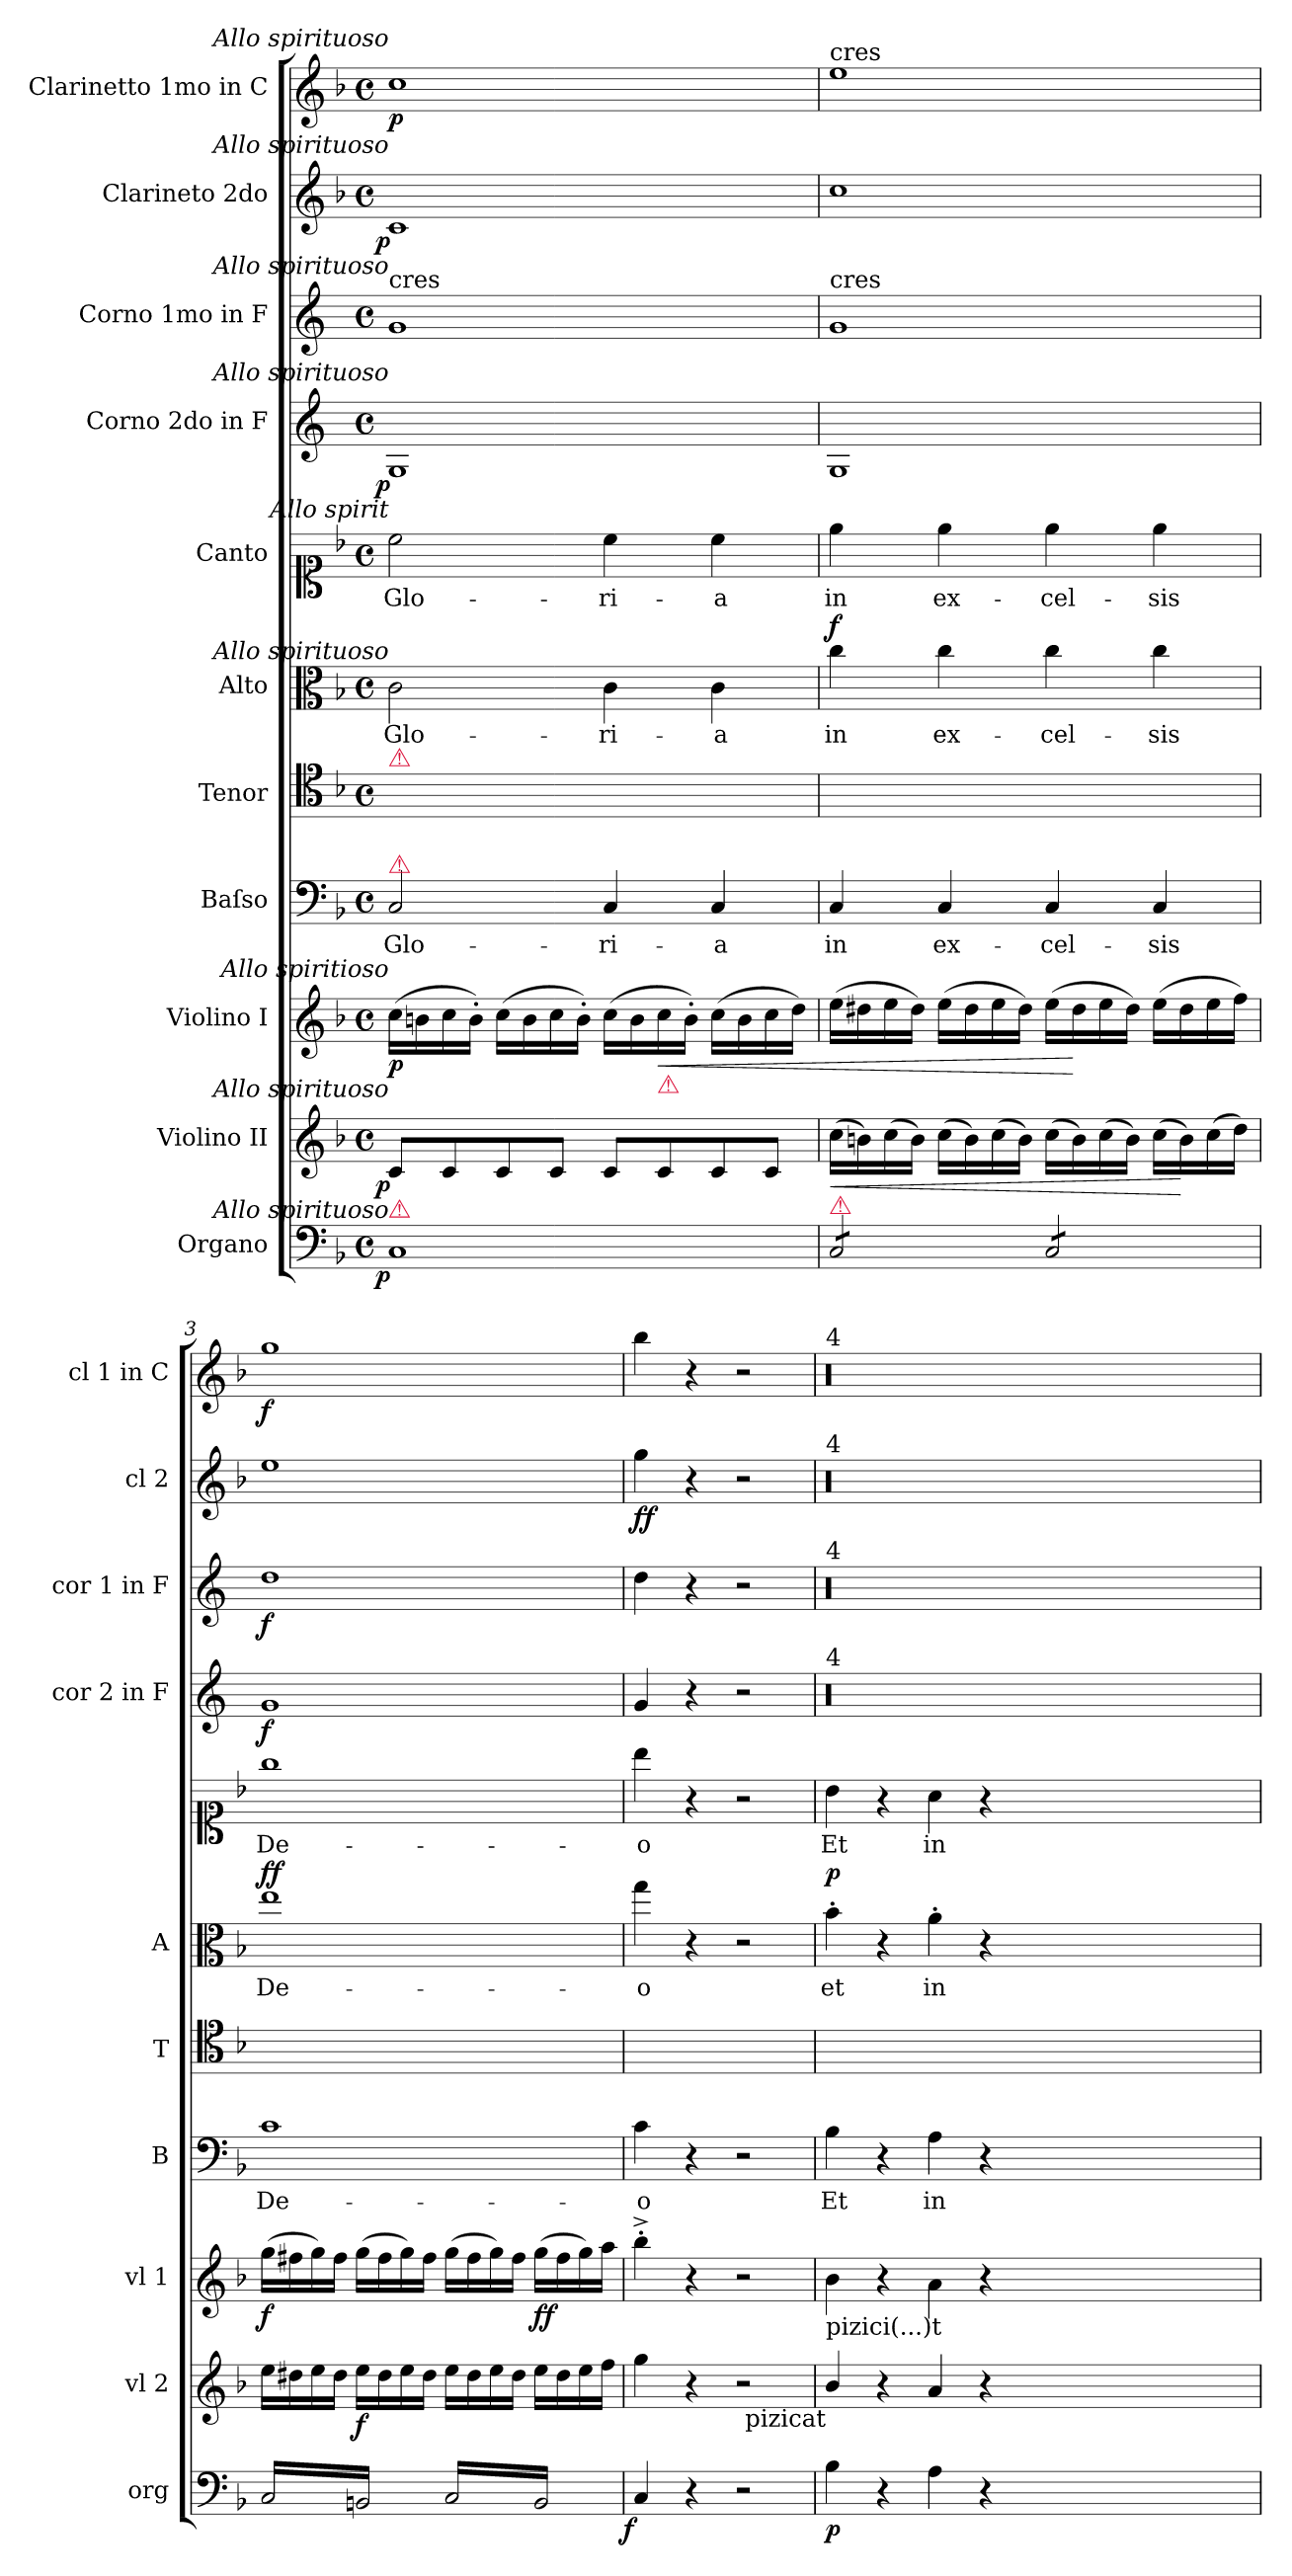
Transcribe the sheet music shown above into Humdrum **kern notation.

**kern	**dynam	**kern	**dynam	**kern	**dynam	**kern	**text	**kern	**kern	**text	**dynam	**kern	**text	**kern	**dynam	**kern	**dynam	**kern	**dynam	**kern	**dynam
*part11	*part11	*part10	*part10	*part9	*part9	*part8	*part8	*part7	*part6	*part6	*part6	*part5	*part5	*part4	*part4	*part3	*part3	*part2	*part2	*part1	*part1
*staff11	*staff11	*staff10	*staff10	*staff9	*staff9	*staff8	*staff8	*staff7	*staff6	*staff6	*staff6	*staff5	*staff5	*staff4	*staff4	*staff3	*staff3	*staff2	*staff2	*staff1	*staff1
*I"Organo	*	*I"Violino II	*	*I"Violino I	*	*I"Baſso	*	*I"Tenor	*I"Alto	*	*	*I"Canto	*	*I"Corno 2do in F	*	*I"Corno 1mo in F	*	*I"Clarineto 2do	*	*I"Clarinetto 1mo in C	*
*I'org	*	*I'vl 2	*	*I'vl 1	*	*I'B	*	*I'T	*I'A	*	*	*	*	*I'cor 2 in F	*	*I'cor 1 in F	*	*I'cl 2	*	*I'cl 1 in C	*
*clefF4	*	*clefG2	*	*clefG2	*	*clefF4	*	*clefC4	*clefC3	*	*	*clefC1	*	*clefG2	*	*clefG2	*	*clefG2	*	*clefG2	*
*	*	*	*	*	*	*	*	*	*	*	*	*	*	*ITrd4c7	*	*ITrd4c7	*	*	*	*	*
*k[b-]	*	*k[b-]	*	*k[b-]	*	*k[b-]	*	*k[b-]	*k[b-]	*	*	*k[b-]	*	*k[b-]	*	*k[b-]	*	*k[b-]	*	*k[b-]	*
*F:	*	*F:	*	*F:	*	*F:	*	*F:	*F:	*	*	*F:	*	*	*	*	*	*F:	*	*F:	*
*M4/4	*	*M4/4	*	*M4/4	*	*M4/4	*	*M4/4	*M4/4	*	*	*M4/4	*	*M4/4	*	*M4/4	*	*M4/4	*	*M4/4	*
*met(c)	*	*met(c)	*	*met(c)	*	*met(c)	*	*met(c)	*met(c)	*	*	*met(c)	*	*met(c)	*	*met(c)	*	*met(c)	*	*met(c)	*
=1	=1	=1	=1	=1	=1	=1	=1	=1	=1	=1	=1	=1	=1	=1	=1	=1	=1	=1	=1	=1	=1
!	!	!	!	!	!	!	!	!	!	!	!	!	!	!	!	!	!	!	!	!LO:TX:a:i:rj:t=Allo spirituoso	!
!	!	!	!	!	!	!	!	!	!	!	!	!	!	!	!	!	!	!LO:TX:a:i:rj:t=Allo spirituoso	!	!	!
!	!	!	!	!	!	!	!	!	!	!	!	!	!	!	!	!LO:TX:t=cres	!	!	!	!	!
!	!	!	!	!	!	!	!	!	!	!	!	!	!	!	!	!LO:TX:a:i:rj:t=Allo spirituoso	!	!	!	!	!
!	!	!	!	!	!	!	!	!	!	!	!	!	!	!LO:TX:a:i:rj:t=Allo spirituoso	!	!	!	!	!	!	!
!	!	!	!	!	!	!	!	!	!	!	!	!LO:TX:a:i:rj:t=Allo spirit	!	!	!	!	!	!	!	!	!
!	!	!	!	!	!	!	!	!	!LO:TX:a:i:rj:t=Allo spirituoso	!	!	!	!	!	!	!	!	!	!	!	!
!	!	!	!	!	!	!	!	!LO:TX:a:color=crimson:t=⚠	!	!	!	!	!	!	!	!	!	!	!	!	!
!	!	!	!	!	!	!LO:TX:a:color=crimson:t=⚠	!	!	!	!	!	!	!	!	!	!	!	!	!	!	!
!	!	!	!	!LO:TX:a:i:rj:t=Allo spiritioso	!	!	!	!	!	!	!	!	!	!	!	!	!	!	!	!	!
!	!	!LO:TX:a:i:rj:t=Allo spirituoso	!	!	!	!	!	!	!	!	!	!	!	!	!	!	!	!	!	!	!
!LO:TX:a:color=crimson:t=⚠	!	!	!	!	!	!	!	!	!	!	!	!	!	!	!	!	!	!	!	!	!
!LO:TX:a:i:rj:t=Allo spirituoso	!	!	!	!	!	!	!	!	!	!	!	!	!	!	!	!	!	!	!	!	!
!	!LO:DY:rj	!	!LO:DY:rj	!	!LO:DY:b	!	!	!	!	!	!	!	!	!	!LO:DY:b:rj	!	!	!	!LO:DY:rj	!	!
1C	p	8c/L	p	(16cc\LL	p	2C/	Glo-	1ryy	2c\	Glo-	.	2cc\	Glo-	1C	p	1c	.	1c	p	1cc	p
.	.	.	.	16bn\	.	.	.	.	.	.	.	.	.	.	.	.	.	.	.	.	.
.	.	8c/	.	16cc\	.	.	.	.	.	.	.	.	.	.	.	.	.	.	.	.	.
.	.	.	.	16b'\JJ)	.	.	.	.	.	.	.	.	.	.	.	.	.	.	.	.	.
.	.	8c/	.	(16cc\LL	.	.	.	.	.	.	.	.	.	.	.	.	.	.	.	.	.
.	.	.	.	16b\	.	.	.	.	.	.	.	.	.	.	.	.	.	.	.	.	.
.	.	8c/J	.	16cc\	.	.	.	.	.	.	.	.	.	.	.	.	.	.	.	.	.
.	.	.	.	16b'\JJ)	.	.	.	.	.	.	.	.	.	.	.	.	.	.	.	.	.
.	.	8c/L	.	(16cc\LL	.	4C/	-ri-	.	4c\	-ri-	.	4cc\	-ri-	.	.	.	.	.	.	.	.
.	.	.	.	16b\	.	.	.	.	.	.	.	.	.	.	.	.	.	.	.	.	.
!	!	!	!	!LO:TX:b:color=crimson:t=⚠	!	!	!	!	!	!	!	!	!	!	!	!	!	!	!	!	!
!	!	!	!	!	!LO:HP:b	!	!	!	!	!	!	!	!	!	!	!	!	!	!	!	!
.	.	8c/	.	16cc\	<	.	.	.	.	.	.	.	.	.	.	.	.	.	.	.	.
.	.	.	.	16b'\JJ)	.	.	.	.	.	.	.	.	.	.	.	.	.	.	.	.	.
.	.	8c/	.	(16cc\LL	.	4C/	-a	.	4c\	-a	.	4cc\	-a	.	.	.	.	.	.	.	.
.	.	.	.	16b\	.	.	.	.	.	.	.	.	.	.	.	.	.	.	.	.	.
.	.	8c/J	.	16cc\	.	.	.	.	.	.	.	.	.	.	.	.	.	.	.	.	.
.	.	.	.	16dd\JJ)	.	.	.	.	.	.	.	.	.	.	.	.	.	.	.	.	.
=2	=2	=2	=2	=2	=2	=2	=2	=2	=2	=2	=2	=2	=2	=2	=2	=2	=2	=2	=2	=2	=2
!	!	!	!	!	!	!	!	!	!	!	!	!	!	!	!	!	!	!	!	!LO:TX:t=cres	!
!	!	!	!	!	!	!	!	!	!	!	!	!	!	!	!	!LO:TX:t=cres	!	!	!	!	!
!	!	!LO:TX:b:color=crimson:t=⚠	!	!	!	!	!	!	!	!	!	!	!	!	!	!	!	!	!	!	!
!LO:TX:t=cres	!	!	!	!	!	!	!	!	!	!	!	!	!	!	!	!	!	!	!	!	!
!	!	!	!LO:HP:b	!	!	!	!	!	!	!	!LO:DY:b	!	!	!	!	!	!	!	!	!	!
*tremolo	*	*	*	*	*	*	*	*	*	*	*	*	*	*	*	*	*	*	*	*	*
8C/L	.	(16cc\LL	<	(16ee\LL	.	4C/	in	1ryy	4cc\	in	f	4ee\	in	1C	.	1c	.	1cc	.	1ee	.
.	.	16bn\)	.	16dd#X\	.	.	.	.	.	.	.	.	.	.	.	.	.	.	.	.	.
8C/	.	(16cc\	.	16ee\	.	.	.	.	.	.	.	.	.	.	.	.	.	.	.	.	.
.	.	16b\JJ)	.	16dd#\JJ)	.	.	.	.	.	.	.	.	.	.	.	.	.	.	.	.	.
8C/	.	(16cc\LL	.	(16ee\LL	.	4C/	ex-	.	4cc\	ex-	.	4ee\	ex-	.	.	.	.	.	.	.	.
.	.	16b\)	.	16dd#\	.	.	.	.	.	.	.	.	.	.	.	.	.	.	.	.	.
8C/J	.	(16cc\	.	16ee\	.	.	.	.	.	.	.	.	.	.	.	.	.	.	.	.	.
.	.	16b\JJ)	.	16dd#\JJ)	.	.	.	.	.	.	.	.	.	.	.	.	.	.	.	.	.
8C/L	.	(16cc\LL	.	(16ee\LL	.	4C/	-cel-	.	4cc\	-cel-	.	4ee\	-cel-	.	.	.	.	.	.	.	.
.	.	16b\)	.	16dd#\	[	.	.	.	.	.	.	.	.	.	.	.	.	.	.	.	.
8C/	.	(16cc\	.	16ee\	.	.	.	.	.	.	.	.	.	.	.	.	.	.	.	.	.
.	.	16b\JJ)	.	16dd#\JJ)	.	.	.	.	.	.	.	.	.	.	.	.	.	.	.	.	.
8C/	.	(16cc\LL	.	(16ee\LL	.	4C/	-sis	.	4cc\	-sis	.	4ee\	-sis	.	.	.	.	.	.	.	.
.	.	16b\)	[	16dd#\	.	.	.	.	.	.	.	.	.	.	.	.	.	.	.	.	.
8C/J	.	(16cc\	.	16ee\	.	.	.	.	.	.	.	.	.	.	.	.	.	.	.	.	.
.	.	16dd\JJ)	.	16ff\JJ)	.	.	.	.	.	.	.	.	.	.	.	.	.	.	.	.	.
=3	=3	=3	=3	=3	=3	=3	=3	=3	=3	=3	=3	=3	=3	=3	=3	=3	=3	=3	=3	=3	=3
!	!	!	!	!	!LO:DY:b	!	!	!	!	!	!LO:DY:b	!	!	!	!	!	!	!	!	!	!
(16C/LL	.	16ee\LL	.	(16gg\LL	f	1c	De-	1ryy	1ee	De-	ff	1gg	De-	1c	f	1g	f	1ee	.	1gg	f
16BB/)	.	16dd#X\	.	16ff#X\	.	.	.	.	.	.	.	.	.	.	.	.	.	.	.	.	.
16C/	.	16ee\	.	16gg\)	.	.	.	.	.	.	.	.	.	.	.	.	.	.	.	.	.
16BB/)	.	16dd#\JJ	.	16ff#\JJ	.	.	.	.	.	.	.	.	.	.	.	.	.	.	.	.	.
16C/	.	16ee\LL	f	(16gg\LL	.	.	.	.	.	.	.	.	.	.	.	.	.	.	.	.	.
16BB/)	.	16dd#\	.	16ff#\	.	.	.	.	.	.	.	.	.	.	.	.	.	.	.	.	.
16C/	.	16ee\	.	16gg\)	.	.	.	.	.	.	.	.	.	.	.	.	.	.	.	.	.
16BB/)JJ	.	16dd#\JJ	.	16ff#\JJ	.	.	.	.	.	.	.	.	.	.	.	.	.	.	.	.	.
(16C/LL	.	16ee\LL	.	(16gg\LL	.	.	.	.	.	.	.	.	.	.	.	.	.	.	.	.	.
16BB/)	.	16dd#\	.	16ff#\	.	.	.	.	.	.	.	.	.	.	.	.	.	.	.	.	.
16C/	.	16ee\	.	16gg\)	.	.	.	.	.	.	.	.	.	.	.	.	.	.	.	.	.
16BB/)	.	16dd#\JJ	.	16ff#\JJ	.	.	.	.	.	.	.	.	.	.	.	.	.	.	.	.	.
!	!	!	!	!	!LO:DY:b	!	!	!	!	!	!	!	!	!	!	!	!	!	!	!	!
16C/	.	16ee\LL	.	(16gg\LL	ff	.	.	.	.	.	.	.	.	.	.	.	.	.	.	.	.
16BB/)	.	16dd#\	.	16ff#\	.	.	.	.	.	.	.	.	.	.	.	.	.	.	.	.	.
16C/	.	16ee\	.	16gg\)	.	.	.	.	.	.	.	.	.	.	.	.	.	.	.	.	.
16BB/)JJ	.	16ff\JJ	.	16aa\JJ	.	.	.	.	.	.	.	.	.	.	.	.	.	.	.	.	.
*Xtremolo	*	*	*	*	*	*	*	*	*	*	*	*	*	*	*	*	*	*	*	*	*
=4	=4	=4	=4	=4	=4	=4	=4	=4	=4	=4	=4	=4	=4	=4	=4	=4	=4	=4	=4	=4	=4
!	!LO:DY:rj	!	!	!	!	!	!	!	!	!	!	!	!	!	!	!	!	!	!	!	!
4C/	f	4gg\	.	4bb-'^<\	.	4c\	-o	1ryy	4gg\	-o	.	4bb-\	-o	4c/	.	4g\	.	4gg\	ff	4bb-\	.
.	.	.	.	.	.	.	.	.	.	.	.	.	.	.	.	.	.	.	.	.	.
.	.	.	.	.	.	.	.	.	.	.	.	.	.	.	.	.	.	.	.	.	.
.	.	.	.	.	.	.	.	.	.	.	.	.	.	.	.	.	.	.	.	.	.
4r	.	4r	.	4r	.	4r	.	.	4r	.	.	4r	.	4r	.	4r	.	4r	.	4r	.
2r	.	2r	.	2r	.	2r	.	.	2r	.	.	2r	.	2r	.	2r	.	2r	.	2r	.
=5	=5	=5	=5	=5	=5	=5	=5	=5	=5	=5	=5	=5	=5	=5	=5	=5	=5	=5	=5	=5	=5
!	!	!	!	!	!	!	!	!	!	!	!	!	!	!	!	!	!	!	!	!LO:TX:a:t=4	!
!	!	!	!	!	!	!	!	!	!	!	!	!	!	!	!	!	!	!LO:TX:a:t=4	!	!	!
!	!	!	!	!	!	!	!	!	!	!	!	!	!	!	!	!LO:TX:a:t=4	!	!	!	!	!
!	!	!	!	!	!	!	!	!	!	!	!	!	!	!LO:TX:a:t=4	!	!	!	!	!	!	!
!	!	!	!	!LO:TX:b:t=pizici(...)t	!	!	!	!	!	!	!	!	!	!	!	!	!	!	!	!	!
!	!	!LO:TX:b:rj:t=pizicat	!	!	!	!	!	!	!	!	!	!	!	!	!	!	!	!	!	!	!
!	!	!	!	!	!	!	!	!	!	!	!LO:DY:b	!	!	!	!	!	!	!	!	!	!
4B-\	p	4b-/	.	4b-\	.	4B-\	Et	1ryy	4b-'\	et	p	4b-\	Et	00r	.	00r	.	00r	.	00r	.
4r	.	4r	.	4r	.	4r	.	.	4r	.	.	4r	.	.	.	.	.	.	.	.	.
4A\	.	4a/	.	4a\	.	4A\	in	.	4a'\	in	.	4a\	in	.	.	.	.	.	.	.	.
4r	.	4r	.	4r	.	4r	.	.	4r	.	.	4r	.	.	.	.	.	.	.	.	.
0.ryy	.	0.ryy	.	0.ryy	.	0.ryy	.	0.ryy	0.ryy	.	.	0.ryy	.	.	.	.	.	.	.	.	.
=	=	=	=	=	=	=	=	=	=	=	=	=	=	=	=	=	=	=	=	=	=
*-	*-	*-	*-	*-	*-	*-	*-	*-	*-	*-	*-	*-	*-	*-	*-	*-	*-	*-	*-	*-	*-
